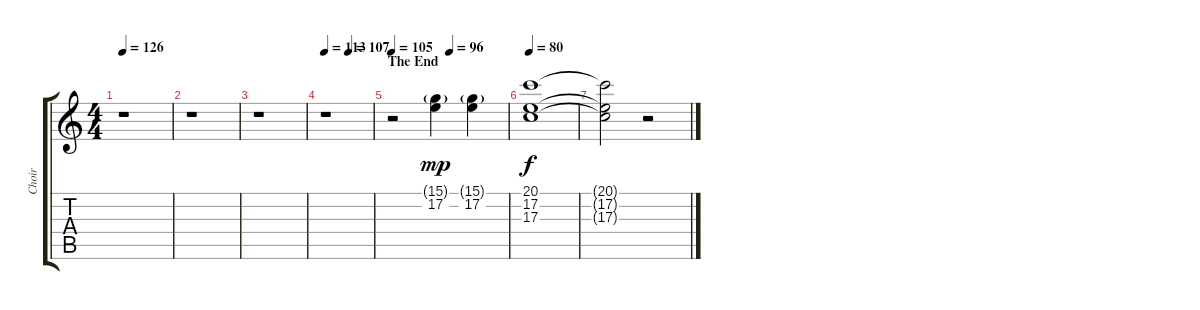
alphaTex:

\track ("Choir" "Choir") {instrument choiraahs}
\staff {score tabs}
\tuning (E4 B3 G3 D3 A2 E2) {hide}
\ts (4 4)
\tempo 126
\clef g2
\ks c
r.1{dy mf} |
r.1 |
r.1 |
\tempo 113
\tempo (107 0.5)
r.1 |
\section ("" "The End")
\tempo 105
\tempo (96 0.5)
r.2 (15.1{g} 17.2).4{dy mp} (15.1{g} 17.2).4 |
\tempo 80
(20.1 17.2 17.3).1{dy f} |
(20.1{t} 17.2{t} 17.3{t}).2 r.2
